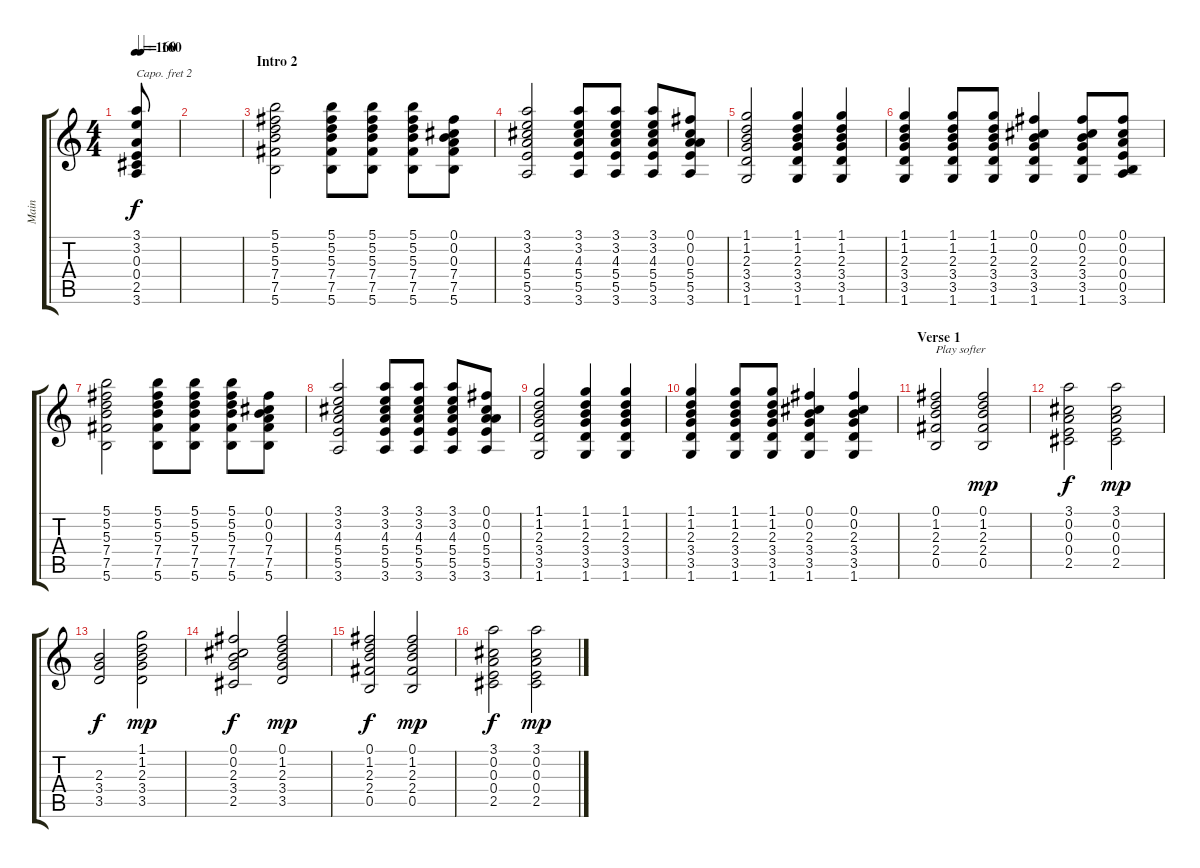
\track ("Main" "Main") {instrument acousticguitarsteel}
\staff {score tabs}
\capo 2
\tuning (E4 B3 G3 D3 A2 E2) {hide}
\ts (4 4)
\tempo 160
\tempo (160 0.125)
\clef g2
\ks c
(3.1 3.2 0.3 0.4 2.5 3.6).8{dy f} |
|
\section ("" "Intro 2")
(5.1 5.2 5.3 7.4 7.5 5.6).2 (5.1 5.2 5.3 7.4 7.5 5.6).8 (5.1 5.2 5.3 7.4 7.5 5.6).8 (5.1 5.2 5.3 7.4 7.5 5.6).8 (0.1 0.2 0.3 7.4 7.5 5.6).8 |
(3.1 3.2 4.3 5.4 5.5 3.6).2 (3.1 3.2 4.3 5.4 5.5 3.6).8 (3.1 3.2 4.3 5.4 5.5 3.6).8 (3.1 3.2 4.3 5.4 5.5 3.6).8 (0.1 0.2 0.3 5.4 5.5 3.6).8 |
(1.1 1.2 2.3 3.4 3.5 1.6).2 (1.1 1.2 2.3 3.4 3.5 1.6).4 (1.1 1.2 2.3 3.4 3.5 1.6).4 |
(1.1 1.2 2.3 3.4 3.5 1.6).4 (1.1 1.2 2.3 3.4 3.5 1.6).8 (1.1 1.2 2.3 3.4 3.5 1.6).8 (0.1 0.2 2.3 3.4 3.5 1.6).4 (0.1 0.2 2.3 3.4 3.5 1.6).8 (0.1 0.2 0.3 0.4 0.5 3.6).8 |
(5.1 5.2 5.3 7.4 7.5 5.6).2 (5.1 5.2 5.3 7.4 7.5 5.6).8 (5.1 5.2 5.3 7.4 7.5 5.6).8 (5.1 5.2 5.3 7.4 7.5 5.6).8 (0.1 0.2 0.3 7.4 7.5 5.6).8 |
(3.1 3.2 4.3 5.4 5.5 3.6).2 (3.1 3.2 4.3 5.4 5.5 3.6).8 (3.1 3.2 4.3 5.4 5.5 3.6).8 (3.1 3.2 4.3 5.4 5.5 3.6).8 (0.1 0.2 0.3 5.4 5.5 3.6).8 |
(1.1 1.2 2.3 3.4 3.5 1.6).2 (1.1 1.2 2.3 3.4 3.5 1.6).4 (1.1 1.2 2.3 3.4 3.5 1.6).4 |
(1.1 1.2 2.3 3.4 3.5 1.6).4 (1.1 1.2 2.3 3.4 3.5 1.6).8 (1.1 1.2 2.3 3.4 3.5 1.6).8 (0.1 0.2 2.3 3.4 3.5 1.6).4 (0.1 0.2 2.3 3.4 3.5 1.6).4 |
\section ("" "Verse 1")
(0.1 1.2 2.3 2.4 0.5).2{txt "Play softer" volume 7} (0.1 1.2 2.3 2.4 0.5).2{dy mp} |
(3.1 0.2 0.3 0.4 2.5).2{dy f} (3.1 0.2 0.3 0.4 2.5).2{dy mp} |
(2.3 3.4 3.5).2{dy f} (1.1 1.2 2.3 3.4 3.5).2{dy mp} |
(0.1 0.2 2.3 3.4 2.5).2{dy f} (0.1 1.2 2.3 3.4 3.5).2{dy mp} |
(0.1 1.2 2.3 2.4 0.5).2{dy f} (0.1 1.2 2.3 2.4 0.5).2{dy mp} |
(3.1 0.2 0.3 0.4 2.5).2{dy f} (3.1 0.2 0.3 0.4 2.5).2{dy mp}
